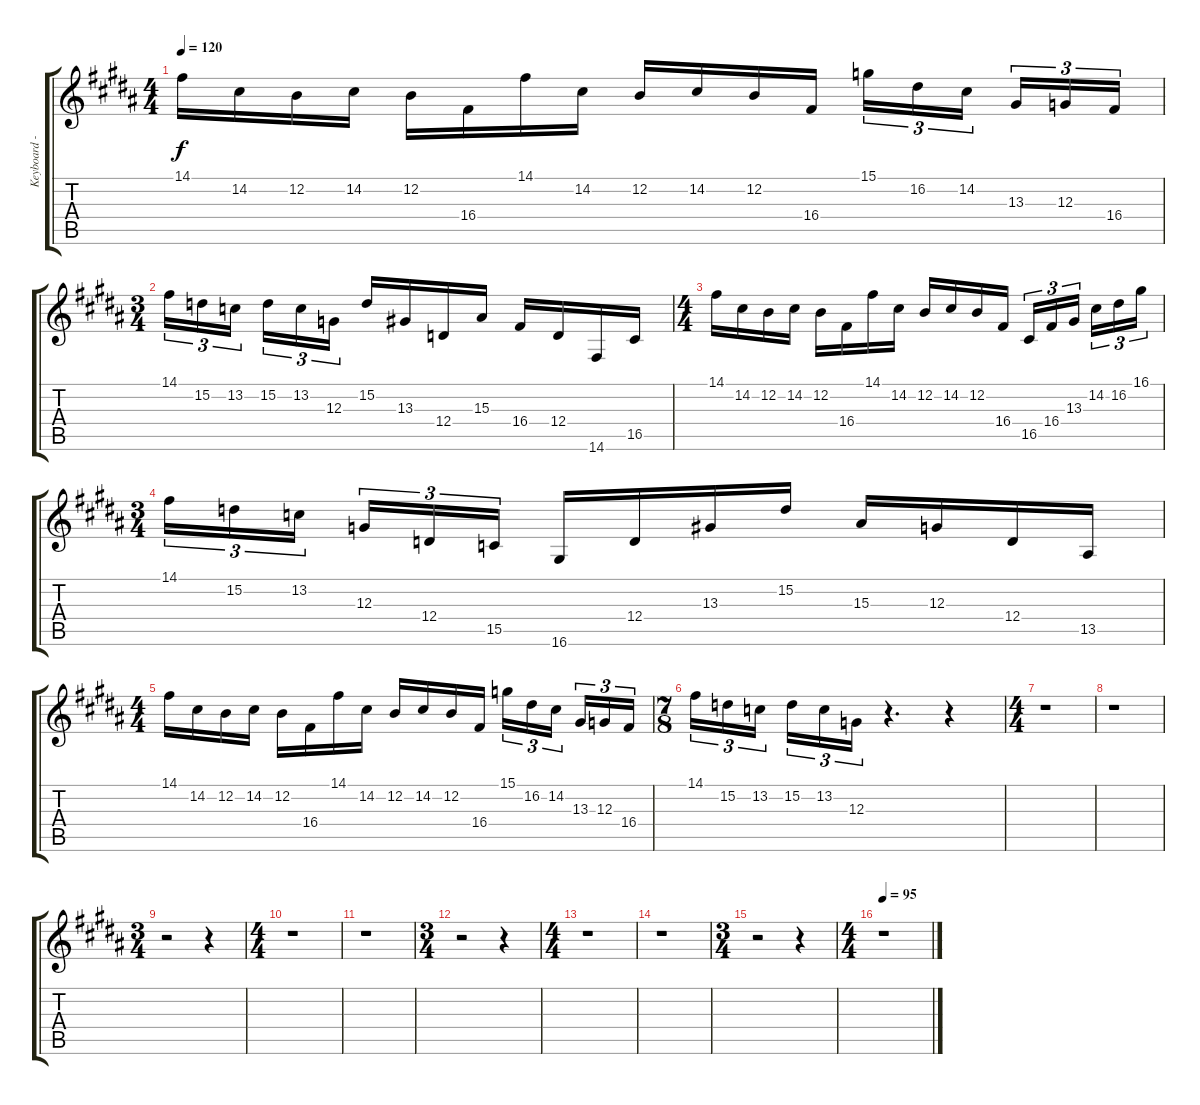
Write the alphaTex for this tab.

\track ("Keyboard - Jordan Rudess" "Keyboard -") {instrument acousticgrandpiano}
\staff {score tabs}
\tuning (E4 B3 G3 D3 A2 E2) {hide}
\ts (4 4)
\tempo 120
\clef g2
\ks b
14.1.16{dy f} 14.2.16 12.2.16 14.2.16 12.2.16 16.4.16 14.1.16 14.2.16 12.2.16 14.2.16 12.2.16 16.4.16 15.1.16{tu (3 2)} 16.2.16{tu (3 2)} 14.2.16{tu (3 2) beam splitsecondary} 13.3.16{tu (3 2)} 12.3.16{tu (3 2)} 16.4.16{tu (3 2)} |
\ts (3 4)
14.1.16{tu (3 2)} 15.2.16{tu (3 2)} 13.2.16{tu (3 2) beam splitsecondary} 15.2.16{tu (3 2)} 13.2.16{tu (3 2)} 12.3.16{tu (3 2)} 15.2.16 13.3.16 12.4.16 15.3.16 16.4.16 12.4.16 14.6.16 16.5.16 |
\ts (4 4)
14.1.16 14.2.16 12.2.16 14.2.16 12.2.16 16.4.16 14.1.16 14.2.16 12.2.16 14.2.16 12.2.16 16.4.16 16.5.16{tu (3 2)} 16.4.16{tu (3 2)} 13.3.16{tu (3 2) beam splitsecondary} 14.2.16{tu (3 2)} 16.2.16{tu (3 2)} 16.1.16{tu (3 2)} |
\ts (3 4)
14.1.16{tu (3 2)} 15.2.16{tu (3 2)} 13.2.16{tu (3 2) beam splitsecondary} 12.3.16{tu (3 2)} 12.4.16{tu (3 2)} 15.5.16{tu (3 2)} 16.6.16 12.4.16 13.3.16 15.2.16 15.3.16 12.3.16 12.4.16 13.5.16 |
\ts (4 4)
14.1.16 14.2.16 12.2.16 14.2.16 12.2.16 16.4.16 14.1.16 14.2.16 12.2.16 14.2.16 12.2.16 16.4.16 15.1.16{tu (3 2)} 16.2.16{tu (3 2)} 14.2.16{tu (3 2) beam splitsecondary} 13.3.16{tu (3 2)} 12.3.16{tu (3 2)} 16.4.16{tu (3 2)} |
\ts (7 8)
14.1.16{tu (3 2)} 15.2.16{tu (3 2)} 13.2.16{tu (3 2)} 15.2.16{tu (3 2)} 13.2.16{tu (3 2)} 12.3.16{tu (3 2)} r.4{d} r.4 |
\ts (4 4)
r.1 |
r.1 |
\ts (3 4)
r.2 r.4 |
\ts (4 4)
r.1 |
r.1 |
\ts (3 4)
r.2 r.4 |
\ts (4 4)
r.1 |
r.1 |
\ts (3 4)
r.2 r.4 |
\ts (4 4)
\tempo 95
r.1
